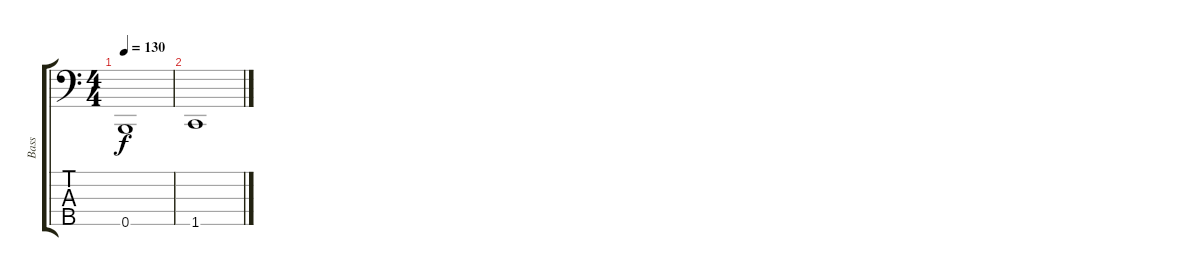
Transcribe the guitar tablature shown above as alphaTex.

\track ("Bass" "Bass") {instrument electricbassfinger}
\staff {score tabs}
\tuning (G2 D2 A1 E1 B0) {hide}
\ts (4 4)
\tempo 130
\clef f4
\ks c
0.5.1{dy f} |
1.5.1
